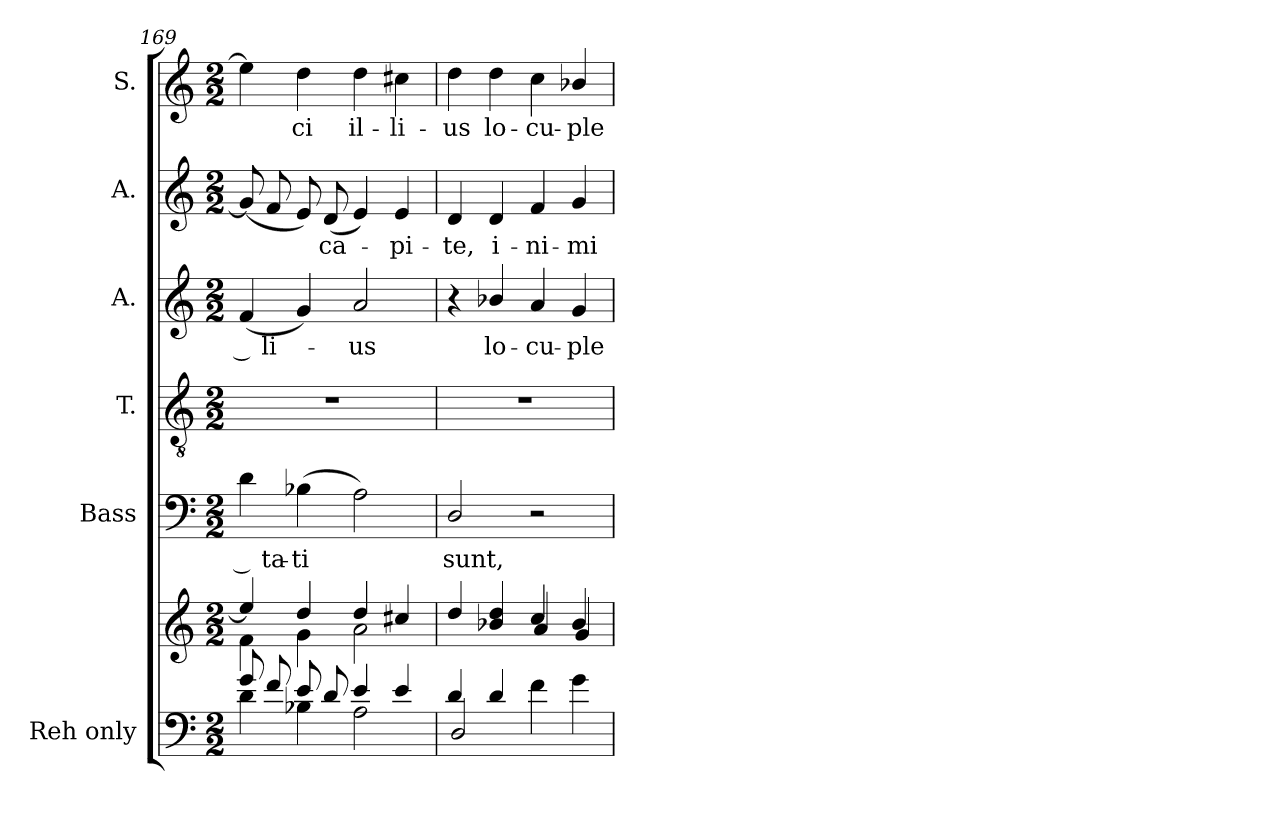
**kern	**kern	**kern	**text	**kern	**kern	**text	**kern	**text	**kern	**text
*part6	*part6	*part5	*part5	*part4	*part3	*part3	*part2	*part2	*part1	*part1
*staff7	*staff6	*staff5	*staff5	*staff4	*staff3	*staff3	*staff2	*staff2	*staff1	*staff1
*I"Reh only	*	*I"Bass	*	*I"T.	*I"A.	*	*I"A.	*	*I"S.	*
*	*	*I'B.	*	*	*	*	*	*	*	*
!!LO:LB:g=z
*clefF4	*clefG2	*clefF4	*	*clefGv2	*clefG2	*	*clefG2	*	*clefG2	*
*	*	*	*	*	*ITrd7c12	*	*ITrd7c12	*	*	*
*k[]	*k[]	*k[]	*	*k[]	*k[]	*	*k[]	*	*k[]	*
*C:	*C:	*C:	*	*C:	*C:	*	*C:	*	*C:	*
*M2/2	*M2/2	*M2/2	*	*M2/2	*M2/2	*	*M2/2	*	*M2/2	*
=169	=169	=169	=169	=169	=169	=169	=169	=169	=169	=169
*^	*^	*	*	*	*	*	*	*	*	*
!	!	!	!	!	!LO:LY:b	!	!	!LO:LY:b	!	!	!	!
8g/	4d\	4ee/]	4f\	4d\	-­ ta-	1r	(<4F/	-­ li-	(<8G/]	.	4ee\]	.
8f/	.	.	.	.	.	.	.	.	8F/	.	.	.
!	!	!	!	!	!LO:LY:b	!	!	!	!	!	!	!LO:LY:b
8e/	4B-X\	4dd/	4g\	(>4B-X\	-ti	.	4G/)	.	8E/)	.	4dd\	-ci
!	!	!	!	!	!	!	!	!	!	!LO:LY:b	!	!
8d/	.	.	.	.	.	.	.	.	(<8D/	ca-	.	.
!	!	!	!	!	!	!	!	!LO:LY:b	!	!	!	!LO:LY:b
4e/	2A\	4dd/	2a\	2A\)	.	.	2A/	-us	4E/)	.	4dd\	il-
!	!	!	!	!	!	!	!	!	!	!LO:LY:b	!	!LO:LY:b
4e/	.	4cc#X/	.	.	.	.	.	.	4E/	-pi-	4cc#X\	-li-
=170	=170	=170	=170	=170	=170	=170	=170	=170	=170	=170	=170	=170
!	!	!	!	!	!LO:LY:b	!	!	!	!	!LO:LY:b	!	!LO:LY:b
4d/	2D/	4dd/	2ryy	2D/	sunt,	1r	4r	.	4D/	-te,	4dd\	-us
!	!	!	!	!	!	!	!	!LO:LY:b	!	!LO:LY:b	!	!LO:LY:b
4d/	.	4b-X/ 4dd/	.	.	.	.	4B-X/	lo-	4D/	i-	4dd\	lo-
!	!	!	!	!	!	!	!	!LO:LY:b	!	!LO:LY:b	!	!LO:LY:b
2ryy	4f\	4cc/	4a/	2r	.	.	4A/	-cu-	4F/	-ni-	4cc\	-cu-
!	!	!	!	!	!	!	!	!LO:LY:b	!	!LO:LY:b	!	!LO:LY:b
.	4g\	4b-/	4g/	.	.	.	4G/	-ple-	4G/	-mi-	4b-X/	-ple-
*v	*v	*	*	*	*	*	*	*	*	*	*	*
*	*v	*v	*	*	*	*	*	*	*	*	*
=	=	=	=	=	=	=	=	=	=	=
*-	*-	*-	*-	*-	*-	*-	*-	*-	*-	*-
